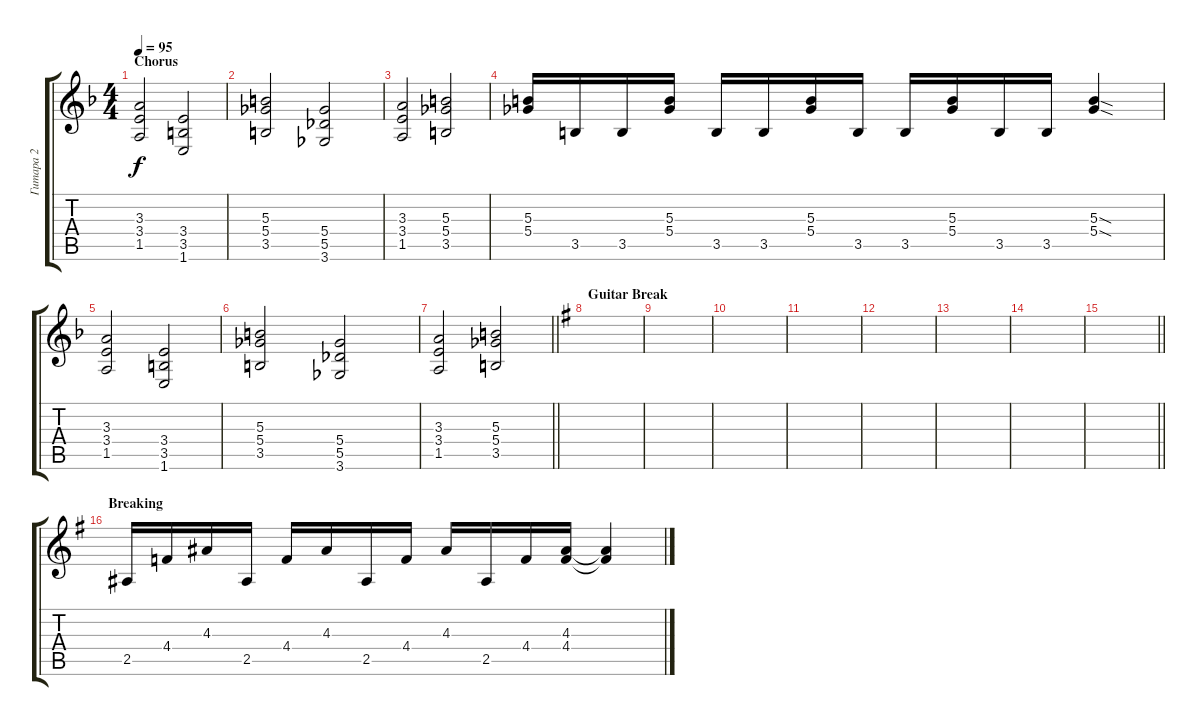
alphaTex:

\track ("Гитара 2" "Гитара 2") {instrument distortionguitar}
\staff {score tabs}
\tuning (Eb4 Bb3 Gb3 Db3 Ab2 Eb2) {hide}
\ts (4 4)
\section ("" "Chorus")
\tempo 95
\clef g2
\ks dminor
(3.3 3.4 1.5).2{dy f volume 13} (3.4 3.5 1.6).2 |
(5.3 5.4 3.5).2 (5.4 5.5 3.6).2 |
(3.3 3.4 1.5).2 (5.3 5.4 3.5).2 |
(5.3 5.4).16 3.5.16 3.5.16 (5.3 5.4).16 3.5.16 3.5.16 (5.3 5.4).16 3.5.16 3.5.16 (5.3 5.4).16 3.5.16 3.5.16 (5.3{sod} 5.4{sod}).4 |
(3.3 3.4 1.5).2 (3.4 3.5 1.6).2 |
(5.3 5.4 3.5).2 (5.4 5.5 3.6).2 |
\barLineRight lightlight
(3.3 3.4 1.5).2 (5.3 5.4 3.5).2 |
\section ("" "Guitar Break")
\ks eminor
|
|
|
|
|
|
|
\barLineRight lightlight
|
\section ("" "Breaking")
2.5.16 4.4.16 4.3.16 2.5.16 4.4.16 4.3.16 2.5.16 4.4.16 4.3.16 2.5.16 4.4.16 (4.3 4.4).16 (4.3{t} 4.4{t}).4
